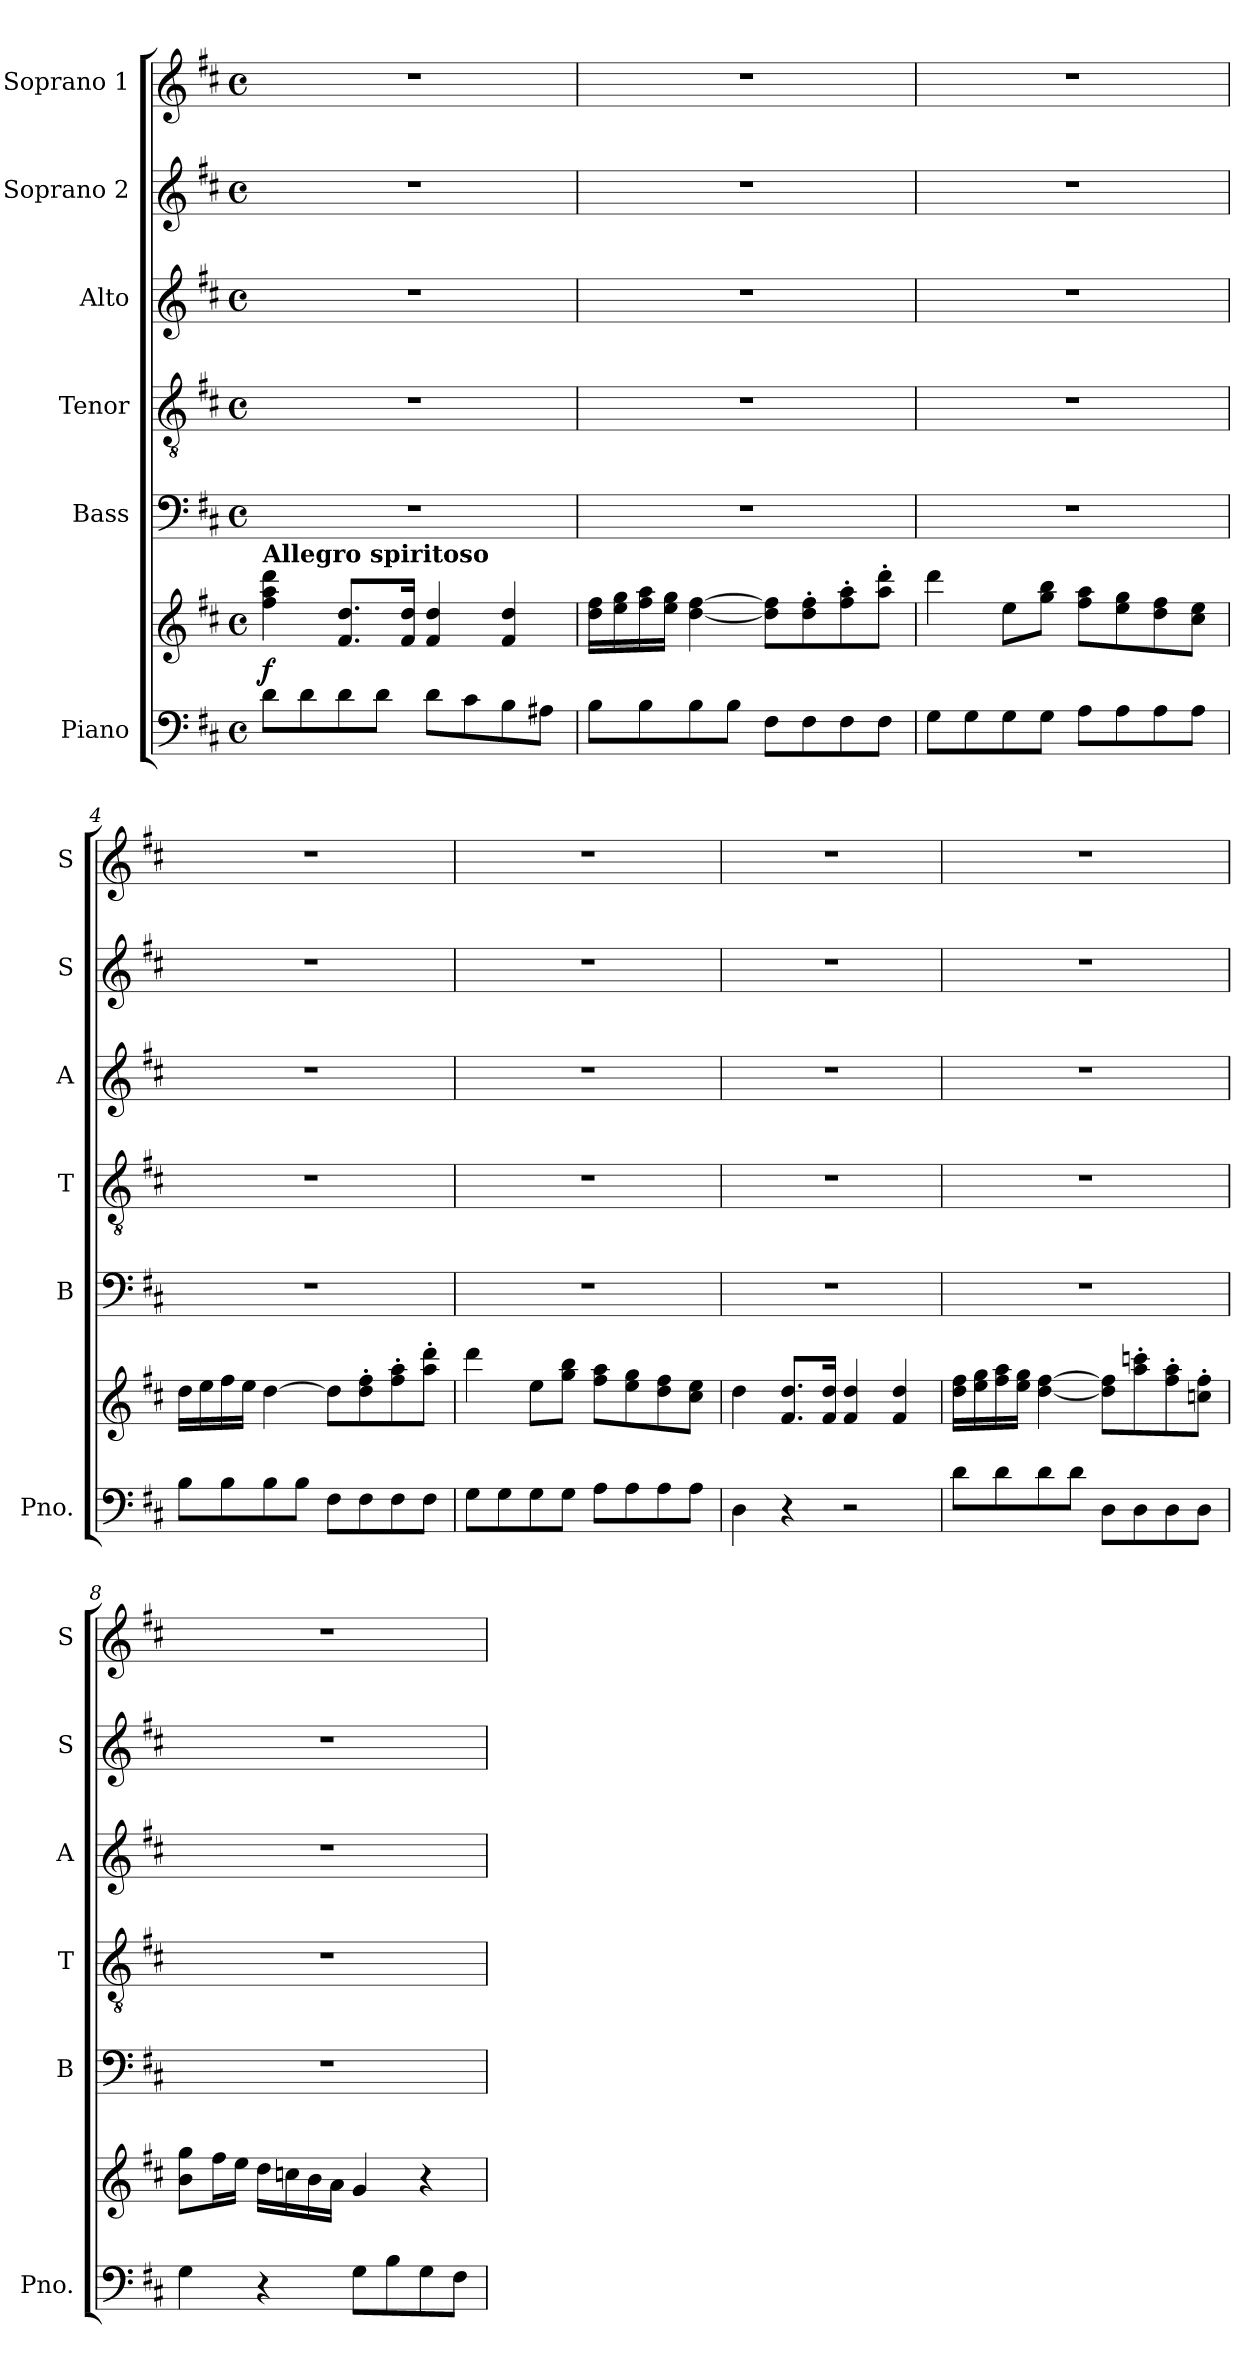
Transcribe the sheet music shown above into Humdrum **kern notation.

**kern	**kern	**dynam	**kern	**kern	**kern	**kern	**kern
*part6	*part6	*part6	*part5	*part4	*part3	*part2	*part1
*staff7	*staff6	*staff6/7	*staff5	*staff4	*staff3	*staff2	*staff1
*I"Piano	*	*	*I"Bass	*I"Tenor	*I"Alto	*I"Soprano 2	*I"Soprano 1
*I'Pno.	*	*	*I'B	*I'T	*I'A	*I'S	*I'S
!!LO:PB:g=z
*clefF4	*clefG2	*	*clefF4	*clefGv2	*clefG2	*clefG2	*clefG2
*k[f#c#]	*k[f#c#]	*	*k[f#c#]	*k[f#c#]	*k[f#c#]	*k[f#c#]	*k[f#c#]
*D:	*D:	*	*D:	*D:	*D:	*D:	*D:
*M4/4	*M4/4	*	*M4/4	*M4/4	*M4/4	*M4/4	*M4/4
*met(c)	*met(c)	*	*met(c)	*met(c)	*met(c)	*met(c)	*met(c)
=1	=1	=1	=1	=1	=1	=1	=1
!	!LO:TX:a:B:t=Allegro spiritoso	!	!	!	!	!	!
!	!	!LO:DY:a=2	!	!	!	!	!
8d\L	4ff#\ 4aa\ 4ddd\	f	1r	1r	1r	1r	1r
8d\	.	.	.	.	.	.	.
8d\	8.f#/ 8.dd/L	.	.	.	.	.	.
8d\J	.	.	.	.	.	.	.
.	16f#/ 16dd/Jk	.	.	.	.	.	.
8d\L	4f#/ 4dd/	.	.	.	.	.	.
8c#\	.	.	.	.	.	.	.
8B\	4f#/ 4dd/	.	.	.	.	.	.
8A#X\J	.	.	.	.	.	.	.
=2	=2	=2	=2	=2	=2	=2	=2
8B\L	16dd\ 16ff#\LL	.	1r	1r	1r	1r	1r
.	16ee\ 16gg\	.	.	.	.	.	.
8B\	16ff#\ 16aa\	.	.	.	.	.	.
.	16ee\ 16gg\JJ	.	.	.	.	.	.
8B\	[4dd\ [4ff#\	.	.	.	.	.	.
8B\J	.	.	.	.	.	.	.
8F#\L	8dd\] 8ff#\]L	.	.	.	.	.	.
8F#\	8dd\'> 8ff#\'>	.	.	.	.	.	.
8F#\	8ff#\'> 8aa\'>	.	.	.	.	.	.
8F#\J	8aa\'> 8ddd\'>J	.	.	.	.	.	.
=3	=3	=3	=3	=3	=3	=3	=3
8G\L	4ddd\	.	1r	1r	1r	1r	1r
8G\	.	.	.	.	.	.	.
8G\	8ee\L	.	.	.	.	.	.
8G\J	8gg\ 8bb\J	.	.	.	.	.	.
8A\L	8ff#\ 8aa\L	.	.	.	.	.	.
8A\	8ee\ 8gg\	.	.	.	.	.	.
8A\	8dd\ 8ff#\	.	.	.	.	.	.
8A\J	8cc#\ 8ee\J	.	.	.	.	.	.
=4	=4	=4	=4	=4	=4	=4	=4
8B\L	16dd\LL	.	1r	1r	1r	1r	1r
.	16ee\	.	.	.	.	.	.
8B\	16ff#\	.	.	.	.	.	.
.	16ee\JJ	.	.	.	.	.	.
8B\	[4dd\	.	.	.	.	.	.
8B\J	.	.	.	.	.	.	.
8F#\L	8dd\L]	.	.	.	.	.	.
8F#\	8dd\'> 8ff#\'>	.	.	.	.	.	.
8F#\	8ff#\'> 8aa\'>	.	.	.	.	.	.
8F#\J	8aa\'> 8ddd\'>J	.	.	.	.	.	.
!!LO:LB:g=z
=5	=5	=5	=5	=5	=5	=5	=5
8G\L	4ddd\	.	1r	1r	1r	1r	1r
8G\	.	.	.	.	.	.	.
8G\	8ee\L	.	.	.	.	.	.
8G\J	8gg\ 8bb\J	.	.	.	.	.	.
8A\L	8ff#\ 8aa\L	.	.	.	.	.	.
8A\	8ee\ 8gg\	.	.	.	.	.	.
8A\	8dd\ 8ff#\	.	.	.	.	.	.
8A\J	8cc#\ 8ee\J	.	.	.	.	.	.
=6	=6	=6	=6	=6	=6	=6	=6
4D\	4dd\	.	1r	1r	1r	1r	1r
4r	8.f#/ 8.dd/L	.	.	.	.	.	.
.	16f#/ 16dd/Jk	.	.	.	.	.	.
2r	4f#/ 4dd/	.	.	.	.	.	.
.	4f#/ 4dd/	.	.	.	.	.	.
=7	=7	=7	=7	=7	=7	=7	=7
8d\L	16dd\ 16ff#\LL	.	1r	1r	1r	1r	1r
.	16ee\ 16gg\	.	.	.	.	.	.
8d\	16ff#\ 16aa\	.	.	.	.	.	.
.	16ee\ 16gg\JJ	.	.	.	.	.	.
8d\	[4dd\ [4ff#\	.	.	.	.	.	.
8d\J	.	.	.	.	.	.	.
8D\L	8dd\] 8ff#\]L	.	.	.	.	.	.
8D\	8aa\'> 8cccn\'>	.	.	.	.	.	.
8D\	8ff#\'> 8aa\'>	.	.	.	.	.	.
8D\J	8ccn\'> 8ff#\'>J	.	.	.	.	.	.
=8	=8	=8	=8	=8	=8	=8	=8
4G\	8b\ 8gg\L	.	1r	1r	1r	1r	1r
.	16ff#\L	.	.	.	.	.	.
.	16ee\JJ	.	.	.	.	.	.
4r	16dd\LL	.	.	.	.	.	.
.	16ccn\	.	.	.	.	.	.
.	16b\	.	.	.	.	.	.
.	16a\JJ	.	.	.	.	.	.
8G\L	4g/	.	.	.	.	.	.
8B\	.	.	.	.	.	.	.
8G\	4r	.	.	.	.	.	.
8F#\J	.	.	.	.	.	.	.
=	=	=	=	=	=	=	=
*-	*-	*-	*-	*-	*-	*-	*-
